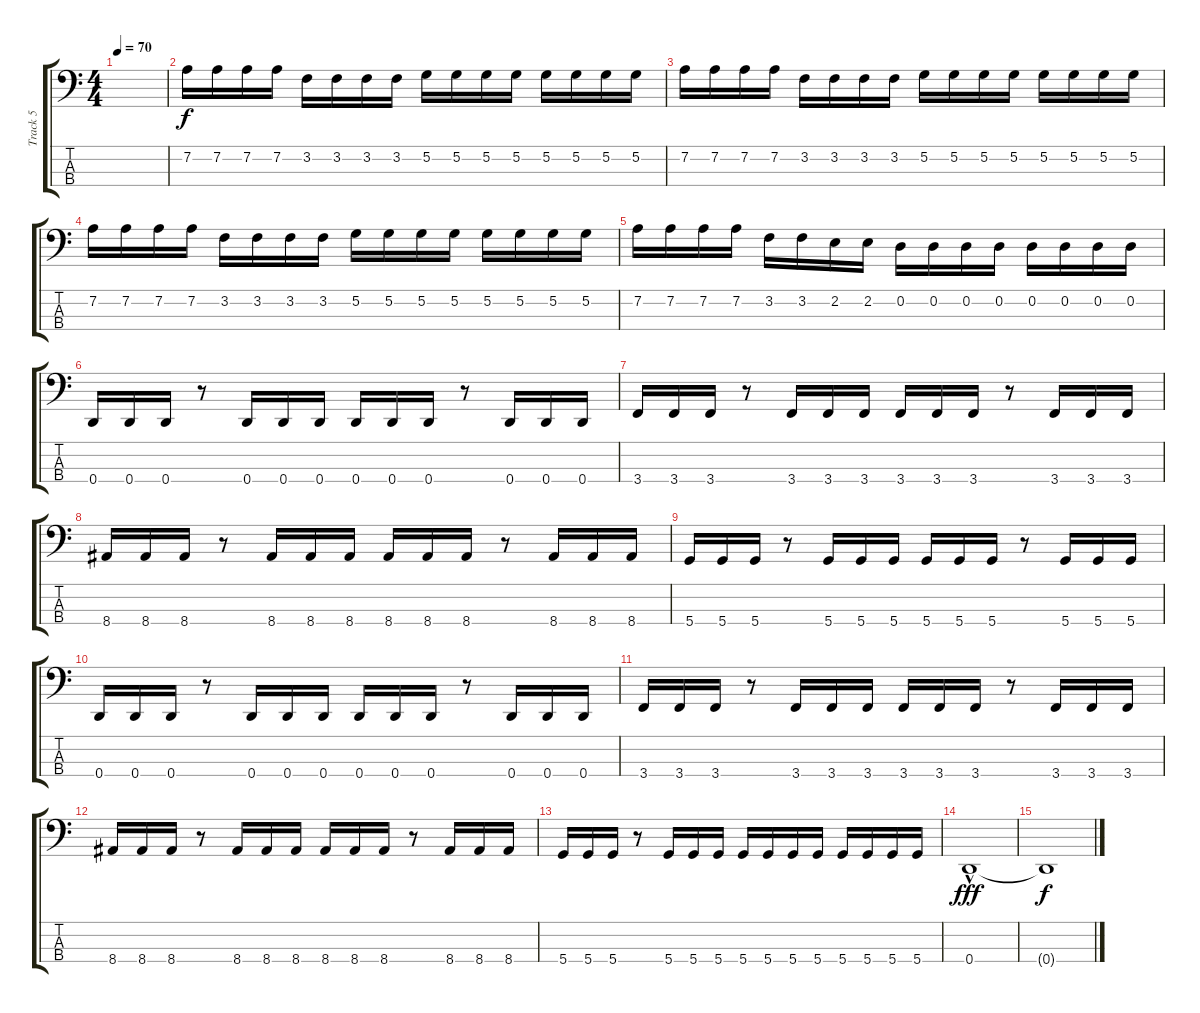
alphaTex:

\track ("Track 5" "Track 5") {instrument electricbassfinger}
\staff {score tabs}
\tuning (G2 D2 A1 D1) {hide}
\ts (4 4)
\tempo 70
\clef f4
\ks c
|
7.2.16 7.2.16 7.2.16 7.2.16 3.2.16 3.2.16 3.2.16 3.2.16 5.2.16 5.2.16 5.2.16 5.2.16 5.2.16 5.2.16 5.2.16 5.2.16 |
7.2.16 7.2.16 7.2.16 7.2.16 3.2.16 3.2.16 3.2.16 3.2.16 5.2.16 5.2.16 5.2.16 5.2.16 5.2.16 5.2.16 5.2.16 5.2.16 |
7.2.16 7.2.16 7.2.16 7.2.16 3.2.16 3.2.16 3.2.16 3.2.16 5.2.16 5.2.16 5.2.16 5.2.16 5.2.16 5.2.16 5.2.16 5.2.16 |
7.2.16 7.2.16 7.2.16 7.2.16 3.2.16 3.2.16 2.2.16 2.2.16 0.2.16 0.2.16 0.2.16 0.2.16 0.2.16 0.2.16 0.2.16 0.2.16 |
0.4.16 0.4.16 0.4.16 r.8 0.4.16 0.4.16 0.4.16 0.4.16 0.4.16 0.4.16 r.8 0.4.16 0.4.16 0.4.16 |
3.4.16 3.4.16 3.4.16 r.8 3.4.16 3.4.16 3.4.16 3.4.16 3.4.16 3.4.16 r.8 3.4.16 3.4.16 3.4.16 |
8.4.16 8.4.16 8.4.16 r.8 8.4.16 8.4.16 8.4.16 8.4.16 8.4.16 8.4.16 r.8 8.4.16 8.4.16 8.4.16 |
5.4.16 5.4.16 5.4.16 r.8 5.4.16 5.4.16 5.4.16 5.4.16 5.4.16 5.4.16 r.8 5.4.16 5.4.16 5.4.16 |
0.4.16 0.4.16 0.4.16 r.8 0.4.16 0.4.16 0.4.16 0.4.16 0.4.16 0.4.16 r.8 0.4.16 0.4.16 0.4.16 |
3.4.16 3.4.16 3.4.16 r.8 3.4.16 3.4.16 3.4.16 3.4.16 3.4.16 3.4.16 r.8 3.4.16 3.4.16 3.4.16 |
8.4.16 8.4.16 8.4.16 r.8 8.4.16 8.4.16 8.4.16 8.4.16 8.4.16 8.4.16 r.8 8.4.16 8.4.16 8.4.16 |
5.4.16 5.4.16 5.4.16 r.8 5.4.16 5.4.16 5.4.16 5.4.16 5.4.16 5.4.16 5.4.16 5.4.16 5.4.16 5.4.16 5.4.16 |
0.4{hac}.1{dy fff} |
0.4{t}.1{dy f}
